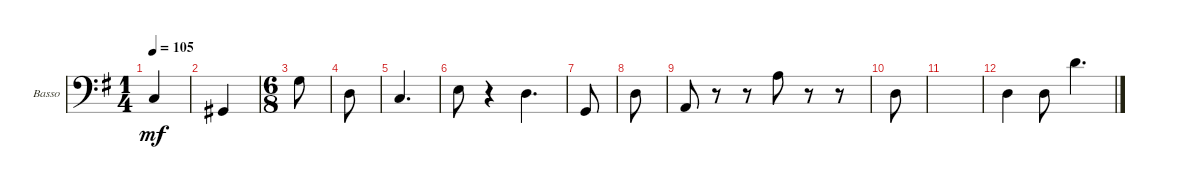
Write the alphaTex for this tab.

\defaultSystemsLayout 4
\bracketExtendMode groupsimilarinstruments
\firstSystemTrackNameOrientation horizontal
\otherSystemsTrackNameOrientation horizontal
\track ("Basso" "Basso") {instrument contrabass}
\staff {score}
\tuning (G2 D2 A1 E1)
\ts (1 4)
\tempo 105
\clef f4
\ks g
8.4.4{dy mf instrument contrabass} |
4.4.4 |
\ts (6 8)
10.3.8 |
5.3.8 |
3.3.4{d} |
7.3.8 r.4 5.3.4{d} |
3.4.8 |
5.3.8 |
5.4.8 r.8 r.8 12.3.8 r.8 r.8 |
5.3.8 |
|
5.3.4 5.3.8 7.1.4{d}
